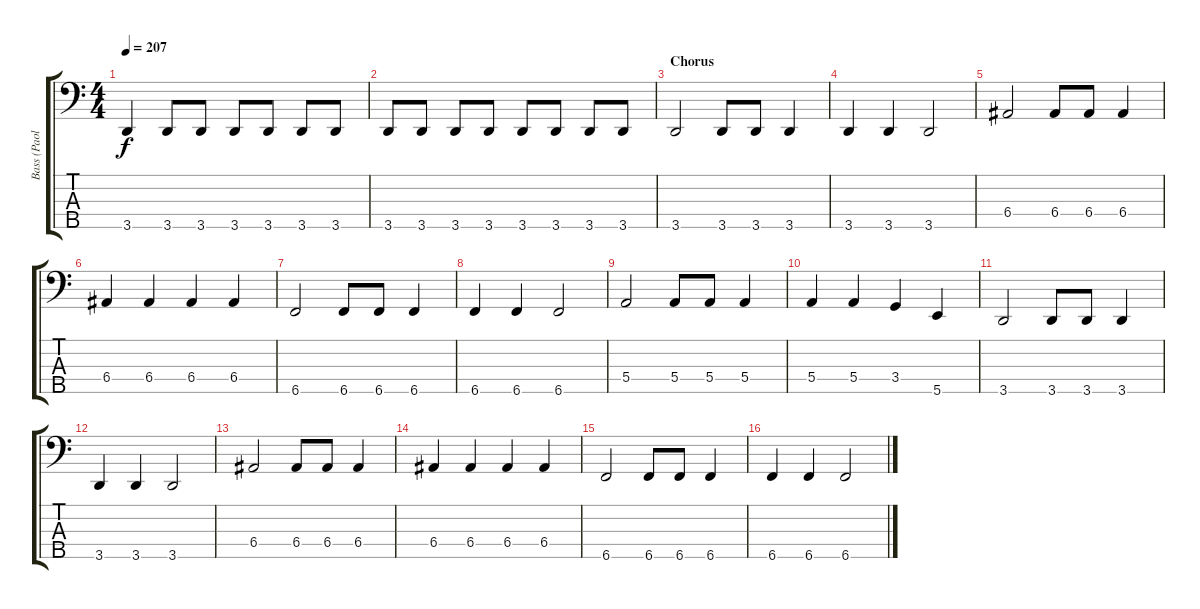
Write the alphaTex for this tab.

\track ("Bass (Paolo)" "Bass (Paol") {instrument electricbasspick}
\staff {score tabs}
\tuning (G2 D2 A1 E1 B0) {hide}
\ts (4 4)
\tempo 207
\clef f4
\ks c
3.5.4{dy f} 3.5.8 3.5.8 3.5.8 3.5.8 3.5.8 3.5.8 |
3.5.8 3.5.8 3.5.8 3.5.8 3.5.8 3.5.8 3.5.8 3.5.8 |
\section ("" "Chorus")
3.5.2 3.5.8 3.5.8 3.5.4 |
3.5.4 3.5.4 3.5.2 |
6.4.2 6.4.8 6.4.8 6.4.4 |
6.4.4 6.4.4 6.4.4 6.4.4 |
6.5.2 6.5.8 6.5.8 6.5.4 |
6.5.4 6.5.4 6.5.2 |
5.4.2 5.4.8 5.4.8 5.4.4 |
5.4.4 5.4.4 3.4.4 5.5.4 |
3.5.2 3.5.8 3.5.8 3.5.4 |
3.5.4 3.5.4 3.5.2 |
6.4.2 6.4.8 6.4.8 6.4.4 |
6.4.4 6.4.4 6.4.4 6.4.4 |
6.5.2 6.5.8 6.5.8 6.5.4 |
6.5.4 6.5.4 6.5.2
